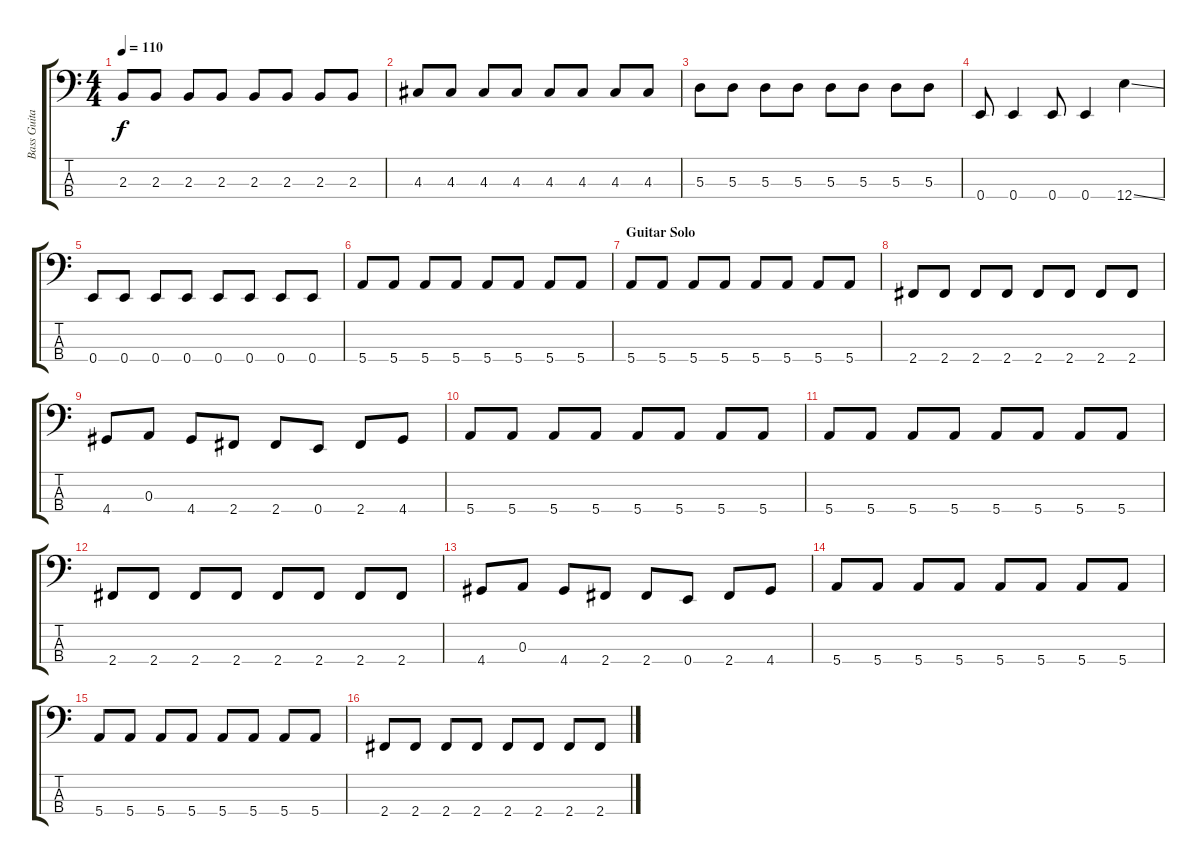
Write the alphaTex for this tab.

\track ("Bass Guitar" "Bass Guita") {instrument electricbassfinger}
\staff {score tabs}
\tuning (G2 D2 A1 E1) {hide}
\ts (4 4)
\tempo 110
\clef f4
\ks c
2.3.8{dy f} 2.3.8 2.3.8 2.3.8 2.3.8 2.3.8 2.3.8 2.3.8 |
4.3.8 4.3.8 4.3.8 4.3.8 4.3.8 4.3.8 4.3.8 4.3.8 |
5.3.8 5.3.8 5.3.8 5.3.8 5.3.8 5.3.8 5.3.8 5.3.8 |
0.4.8 0.4.4 0.4.8 0.4.4 12.4{ss}.4 |
0.4.8 0.4.8 0.4.8 0.4.8 0.4.8 0.4.8 0.4.8 0.4.8 |
5.4.8 5.4.8 5.4.8 5.4.8 5.4.8 5.4.8 5.4.8 5.4.8 |
\section ("" "Guitar Solo")
5.4.8 5.4.8 5.4.8 5.4.8 5.4.8 5.4.8 5.4.8 5.4.8 |
2.4.8 2.4.8 2.4.8 2.4.8 2.4.8 2.4.8 2.4.8 2.4.8 |
4.4.8 0.3.8 4.4.8 2.4.8 2.4.8 0.4.8 2.4.8 4.4.8 |
5.4.8 5.4.8 5.4.8 5.4.8 5.4.8 5.4.8 5.4.8 5.4.8 |
5.4.8 5.4.8 5.4.8 5.4.8 5.4.8 5.4.8 5.4.8 5.4.8 |
2.4.8 2.4.8 2.4.8 2.4.8 2.4.8 2.4.8 2.4.8 2.4.8 |
4.4.8 0.3.8 4.4.8 2.4.8 2.4.8 0.4.8 2.4.8 4.4.8 |
5.4.8 5.4.8 5.4.8 5.4.8 5.4.8 5.4.8 5.4.8 5.4.8 |
5.4.8 5.4.8 5.4.8 5.4.8 5.4.8 5.4.8 5.4.8 5.4.8 |
2.4.8 2.4.8 2.4.8 2.4.8 2.4.8 2.4.8 2.4.8 2.4.8
